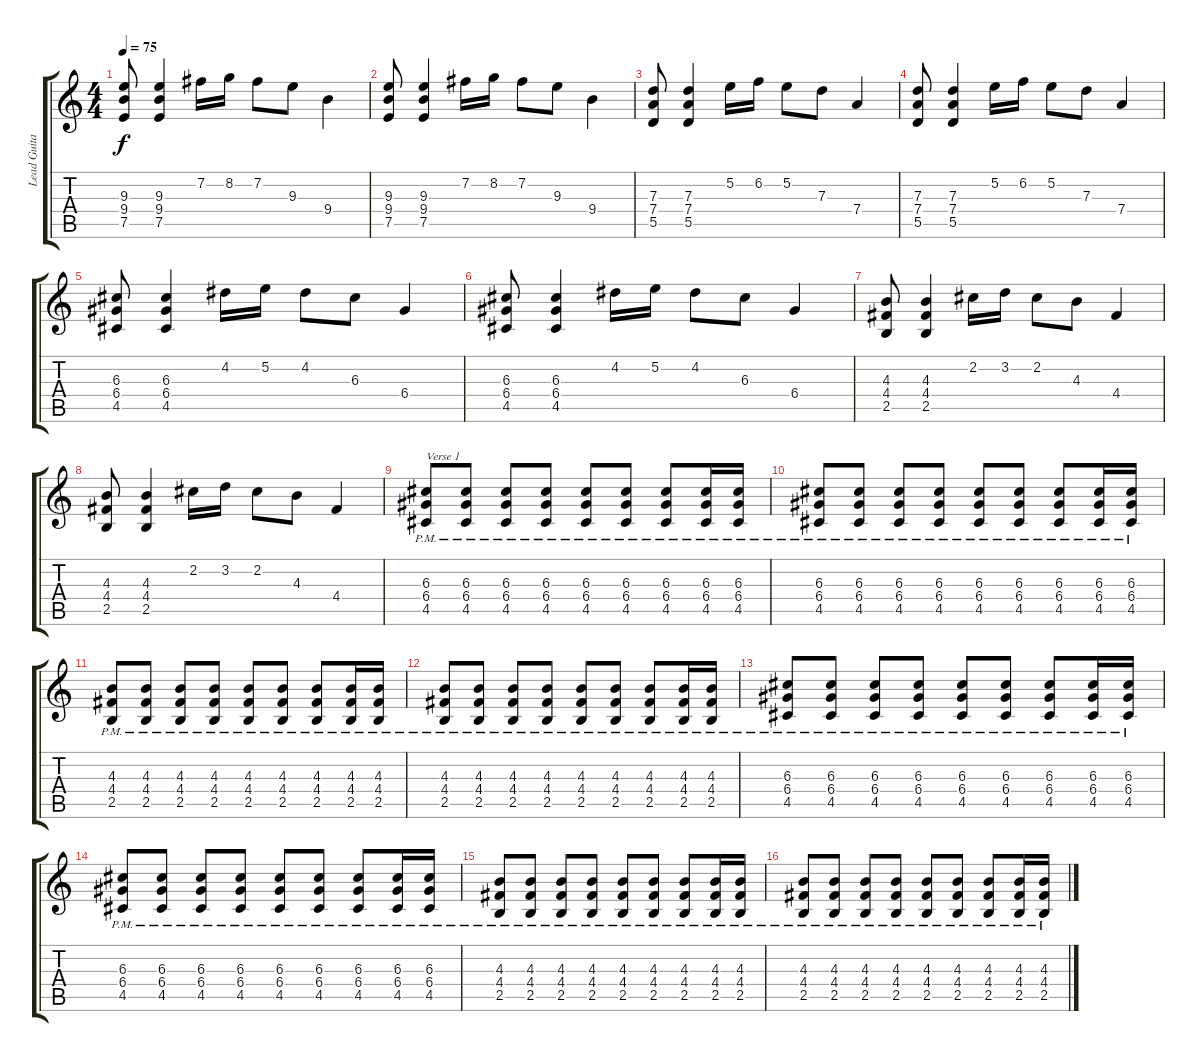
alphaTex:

\track ("Lead Guitar" "Lead Guita") {instrument distortionguitar}
\staff {score tabs}
\tuning (E4 B3 G3 D3 A2 D2) {hide}
\ts (4 4)
\tempo 75
\clef g2
\ks c
(9.3 9.4 7.5).8{dy f} (9.3 9.4 7.5).4 7.2.16 8.2.16 7.2.8 9.3.8 9.4.4 |
(9.3 9.4 7.5).8 (9.3 9.4 7.5).4 7.2.16 8.2.16 7.2.8 9.3.8 9.4.4 |
(7.3 7.4 5.5).8 (7.3 7.4 5.5).4 5.2.16 6.2.16 5.2.8 7.3.8 7.4.4 |
(7.3 7.4 5.5).8 (7.3 7.4 5.5).4 5.2.16 6.2.16 5.2.8 7.3.8 7.4.4 |
(6.3 6.4 4.5).8 (6.3 6.4 4.5).4 4.2.16 5.2.16 4.2.8 6.3.8 6.4.4 |
(6.3 6.4 4.5).8 (6.3 6.4 4.5).4 4.2.16 5.2.16 4.2.8 6.3.8 6.4.4 |
(4.3 4.4 2.5).8 (4.3 4.4 2.5).4 2.2.16 3.2.16 2.2.8 4.3.8 4.4.4 |
(4.3 4.4 2.5).8 (4.3 4.4 2.5).4 2.2.16 3.2.16 2.2.8 4.3.8 4.4.4 |
(6.3{pm} 6.4{pm} 4.5{pm}).8{txt "Verse 1"} (6.3{pm} 6.4{pm} 4.5{pm}).8 (6.3{pm} 6.4{pm} 4.5{pm}).8 (6.3{pm} 6.4{pm} 4.5{pm}).8 (6.3{pm} 6.4{pm} 4.5{pm}).8 (6.3{pm} 6.4{pm} 4.5{pm}).8 (6.3{pm} 6.4{pm} 4.5{pm}).8 (6.3{pm} 6.4{pm} 4.5{pm}).16 (6.3{pm} 6.4{pm} 4.5{pm}).16 |
(6.3{pm} 6.4{pm} 4.5{pm}).8 (6.3{pm} 6.4{pm} 4.5{pm}).8 (6.3{pm} 6.4{pm} 4.5{pm}).8 (6.3{pm} 6.4{pm} 4.5{pm}).8 (6.3{pm} 6.4{pm} 4.5{pm}).8 (6.3{pm} 6.4{pm} 4.5{pm}).8 (6.3{pm} 6.4{pm} 4.5{pm}).8 (6.3{pm} 6.4{pm} 4.5{pm}).16 (6.3{pm} 6.4{pm} 4.5{pm}).16 |
(4.3{pm} 4.4{pm} 2.5{pm}).8 (4.3{pm} 4.4{pm} 2.5{pm}).8 (4.3{pm} 4.4{pm} 2.5{pm}).8 (4.3{pm} 4.4{pm} 2.5{pm}).8 (4.3{pm} 4.4{pm} 2.5{pm}).8 (4.3{pm} 4.4{pm} 2.5{pm}).8 (4.3{pm} 4.4{pm} 2.5{pm}).8 (4.3{pm} 4.4{pm} 2.5{pm}).16 (4.3{pm} 4.4{pm} 2.5{pm}).16 |
(4.3{pm} 4.4{pm} 2.5{pm}).8 (4.3{pm} 4.4{pm} 2.5{pm}).8 (4.3{pm} 4.4{pm} 2.5{pm}).8 (4.3{pm} 4.4{pm} 2.5{pm}).8 (4.3{pm} 4.4{pm} 2.5{pm}).8 (4.3{pm} 4.4{pm} 2.5{pm}).8 (4.3{pm} 4.4{pm} 2.5{pm}).8 (4.3{pm} 4.4{pm} 2.5{pm}).16 (4.3{pm} 4.4{pm} 2.5{pm}).16 |
(6.3{pm} 6.4{pm} 4.5{pm}).8 (6.3{pm} 6.4{pm} 4.5{pm}).8 (6.3{pm} 6.4{pm} 4.5{pm}).8 (6.3{pm} 6.4{pm} 4.5{pm}).8 (6.3{pm} 6.4{pm} 4.5{pm}).8 (6.3{pm} 6.4{pm} 4.5{pm}).8 (6.3{pm} 6.4{pm} 4.5{pm}).8 (6.3{pm} 6.4{pm} 4.5{pm}).16 (6.3{pm} 6.4{pm} 4.5{pm}).16 |
(6.3{pm} 6.4{pm} 4.5{pm}).8 (6.3{pm} 6.4{pm} 4.5{pm}).8 (6.3{pm} 6.4{pm} 4.5{pm}).8 (6.3{pm} 6.4{pm} 4.5{pm}).8 (6.3{pm} 6.4{pm} 4.5{pm}).8 (6.3{pm} 6.4{pm} 4.5{pm}).8 (6.3{pm} 6.4{pm} 4.5{pm}).8 (6.3{pm} 6.4{pm} 4.5{pm}).16 (6.3{pm} 6.4{pm} 4.5{pm}).16 |
(4.3{pm} 4.4{pm} 2.5{pm}).8 (4.3{pm} 4.4{pm} 2.5{pm}).8 (4.3{pm} 4.4{pm} 2.5{pm}).8 (4.3{pm} 4.4{pm} 2.5{pm}).8 (4.3{pm} 4.4{pm} 2.5{pm}).8 (4.3{pm} 4.4{pm} 2.5{pm}).8 (4.3{pm} 4.4{pm} 2.5{pm}).8 (4.3{pm} 4.4{pm} 2.5{pm}).16 (4.3{pm} 4.4{pm} 2.5{pm}).16 |
(4.3{pm} 4.4{pm} 2.5{pm}).8 (4.3{pm} 4.4{pm} 2.5{pm}).8 (4.3{pm} 4.4{pm} 2.5{pm}).8 (4.3{pm} 4.4{pm} 2.5{pm}).8 (4.3{pm} 4.4{pm} 2.5{pm}).8 (4.3{pm} 4.4{pm} 2.5{pm}).8 (4.3{pm} 4.4{pm} 2.5{pm}).8 (4.3{pm} 4.4{pm} 2.5{pm}).16 (4.3{pm} 4.4{pm} 2.5{pm}).16
